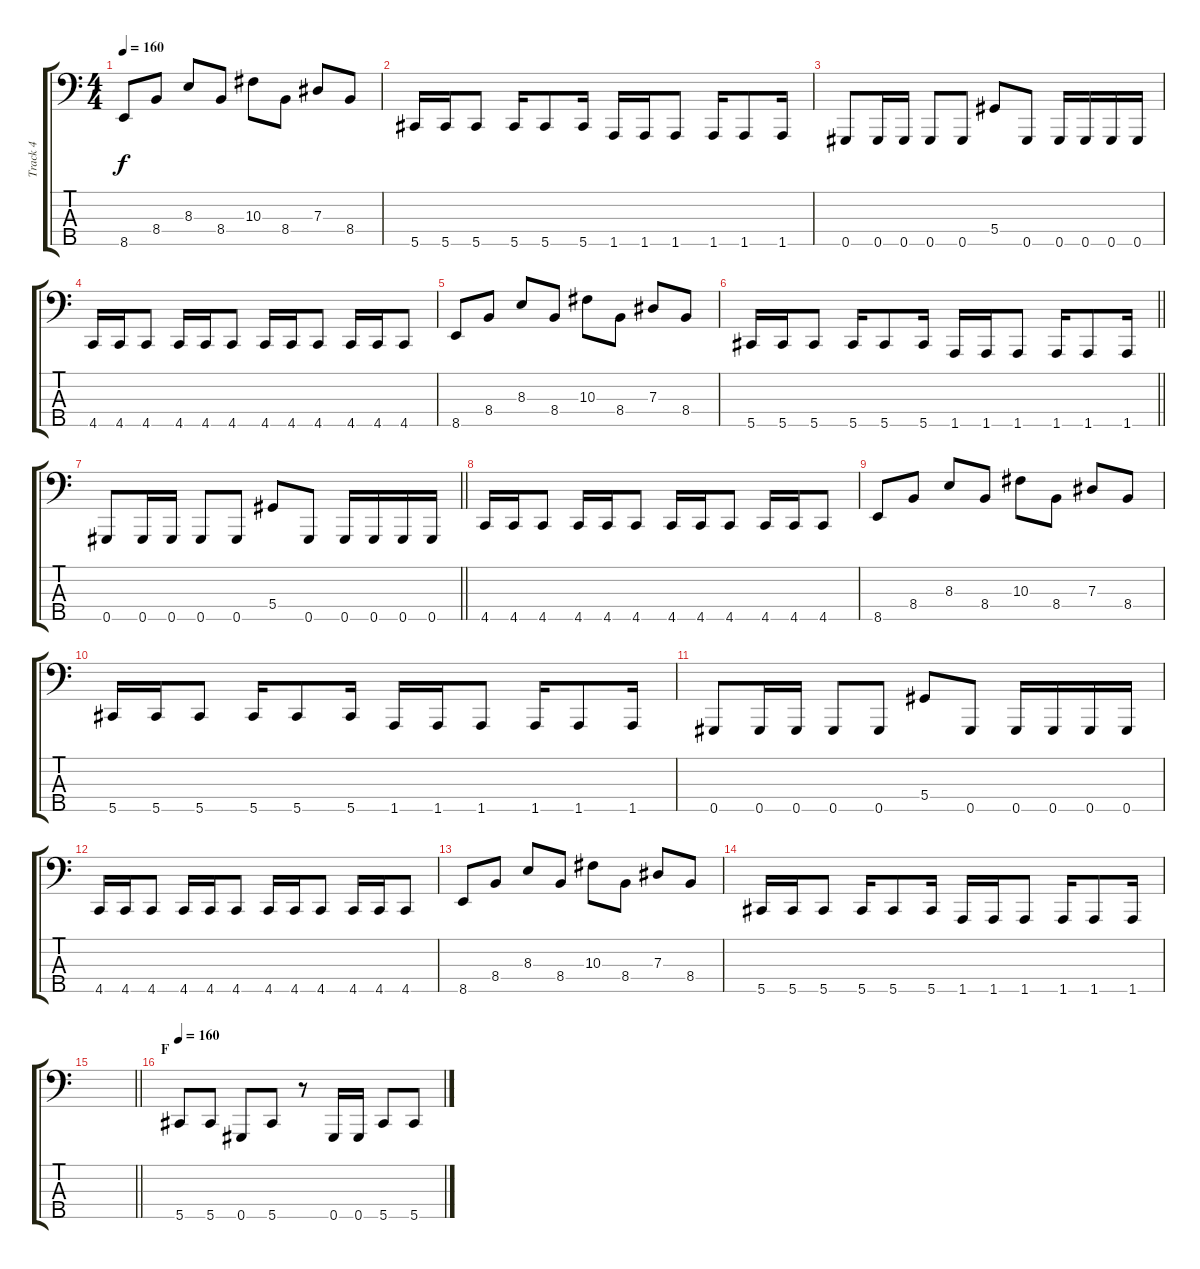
\track ("Track 4" "Track 4") {instrument electricbasspick}
\staff {score tabs}
\tuning (Gb2 Db2 Ab1 Eb1 Ab0) {hide}
\ts (4 4)
\tempo 160
\clef f4
\ks c
8.5.8{dy f} 8.4.8 8.3.8 8.4.8 10.3.8 8.4.8 7.3.8 8.4.8 |
5.5.16 5.5.16 5.5.8 5.5.16 5.5.8 5.5.16 1.5.16 1.5.16 1.5.8 1.5.16 1.5.8 1.5.16 |
0.5.8 0.5.16 0.5.16 0.5.8 0.5.8 5.4.8 0.5.8 0.5.16 0.5.16 0.5.16 0.5.16 |
4.5.16 4.5.16 4.5.8 4.5.16 4.5.16 4.5.8 4.5.16 4.5.16 4.5.8 4.5.16 4.5.16 4.5.8 |
8.5.8 8.4.8 8.3.8 8.4.8 10.3.8 8.4.8 7.3.8 8.4.8 |
\barLineRight lightlight
5.5.16 5.5.16 5.5.8 5.5.16 5.5.8 5.5.16 1.5.16 1.5.16 1.5.8 1.5.16 1.5.8 1.5.16 |
\barLineRight lightlight
0.5.8 0.5.16 0.5.16 0.5.8 0.5.8 5.4.8 0.5.8 0.5.16 0.5.16 0.5.16 0.5.16 |
4.5.16 4.5.16 4.5.8 4.5.16 4.5.16 4.5.8 4.5.16 4.5.16 4.5.8 4.5.16 4.5.16 4.5.8 |
8.5.8 8.4.8 8.3.8 8.4.8 10.3.8 8.4.8 7.3.8 8.4.8 |
5.5.16 5.5.16 5.5.8 5.5.16 5.5.8 5.5.16 1.5.16 1.5.16 1.5.8 1.5.16 1.5.8 1.5.16 |
0.5.8 0.5.16 0.5.16 0.5.8 0.5.8 5.4.8 0.5.8 0.5.16 0.5.16 0.5.16 0.5.16 |
4.5.16 4.5.16 4.5.8 4.5.16 4.5.16 4.5.8 4.5.16 4.5.16 4.5.8 4.5.16 4.5.16 4.5.8 |
8.5.8 8.4.8 8.3.8 8.4.8 10.3.8 8.4.8 7.3.8 8.4.8 |
5.5.16 5.5.16 5.5.8 5.5.16 5.5.8 5.5.16 1.5.16 1.5.16 1.5.8 1.5.16 1.5.8 1.5.16 |
\barLineRight lightlight
|
\section ("" "F")
\tempo 160
5.5.8 5.5.8 0.5.8 5.5.8 r.8 0.5.16 0.5.16 5.5.8 5.5.8
